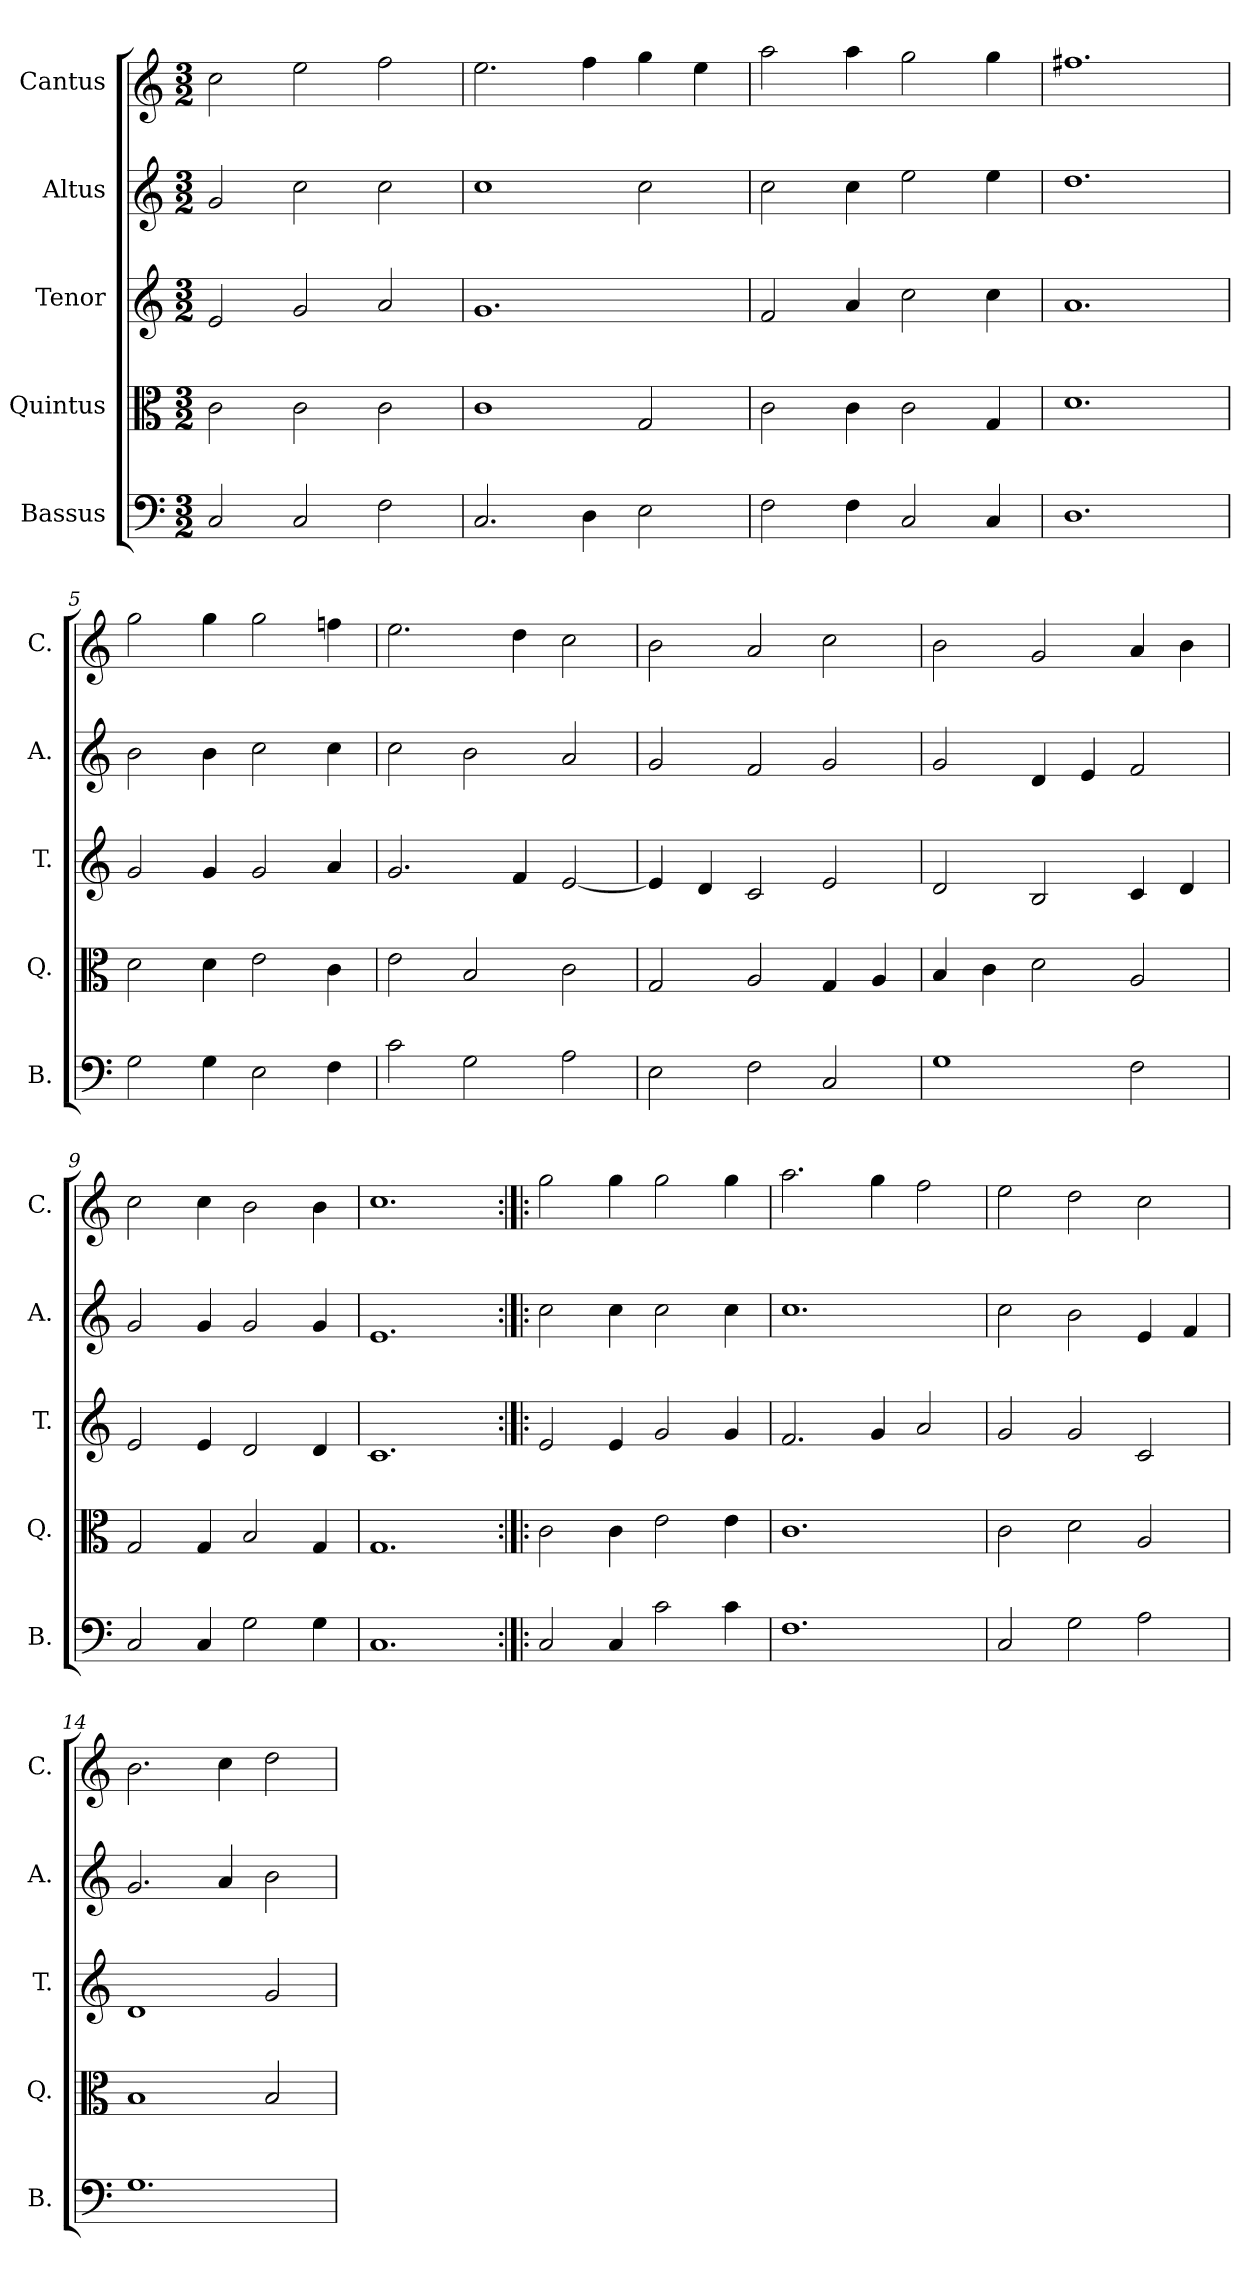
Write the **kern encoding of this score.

**kern	**kern	**kern	**kern	**kern
*part5	*part4	*part3	*part2	*part1
*staff5	*staff4	*staff3	*staff2	*staff1
*I"Bassus	*I"Quintus	*I"Tenor	*I"Altus	*I"Cantus
*I'B.	*I'Q.	*I'T.	*I'A.	*I'C.
*clefF4	*clefC3	*clefG2	*clefG2	*clefG2
*k[]	*k[]	*k[]	*k[]	*k[]
*C:	*C:	*C:	*C:	*C:
*M3/2	*M3/2	*M3/2	*M3/2	*M3/2
=1	=1	=1	=1	=1
2C/	2c\	2e/	2g/	2cc\
2C/	2c\	2g/	2cc\	2ee\
2F\	2c\	2a/	2cc\	2ff\
=2	=2	=2	=2	=2
2.C/	1c\	1.g/	1cc\	2.ee\
4D\	.	.	.	4ff\
2E\	2G/	.	2cc\	4gg\
.	.	.	.	4ee\
=3	=3	=3	=3	=3
2F\	2c\	2f/	2cc\	2aa\
4F\	4c\	4a/	4cc\	4aa\
2C/	2c\	2cc\	2ee\	2gg\
4C/	4G/	4cc\	4ee\	4gg\
=4	=4	=4	=4	=4
1.D\	1.d\	1.a/	1.dd\	1.ff#X\
=5	=5	=5	=5	=5
2G\	2d\	2g/	2b\	2gg\
4G\	4d\	4g/	4b\	4gg\
2E\	2e\	2g/	2cc\	2gg\
4F\	4c\	4a/	4cc\	4ffn\
=6	=6	=6	=6	=6
2c\	2e\	2.g/	2cc\	2.ee\
2G\	2B/	.	2b\	.
.	.	4f/	.	4dd\
2A\	2c\	[2e/	2a/	2cc\
=7	=7	=7	=7	=7
2E\	2G/	4e/]	2g/	2b\
.	.	4d/	.	.
2F\	2A/	2c/	2f/	2a/
2C/	4G/	2e/	2g/	2cc\
.	4A/	.	.	.
=8	=8	=8	=8	=8
1G\	4B/	2d/	2g/	2b\
.	4c\	.	.	.
.	2d\	2B/	4d/	2g/
.	.	.	4e/	.
2F\	2A/	4c/	2f/	4a/
.	.	4d/	.	4b\
=9	=9	=9	=9	=9
2C/	2G/	2e/	2g/	2cc\
4C/	4G/	4e/	4g/	4cc\
2G\	2B/	2d/	2g/	2b\
4G\	4G/	4d/	4g/	4b\
=10	=10	=10	=10	=10
1.C/	1.G/	1.c/	1.e/	1.cc\
=11:|!|:	=11:|!|:	=11:|!|:	=11:|!|:	=11:|!|:
2C/	2c\	2e/	2cc\	2gg\
4C/	4c\	4e/	4cc\	4gg\
2c\	2e\	2g/	2cc\	2gg\
4c\	4e\	4g/	4cc\	4gg\
=12	=12	=12	=12	=12
1.F\	1.c\	2.f/	1.cc\	2.aa\
.	.	4g/	.	4gg\
.	.	2a/	.	2ff\
=13	=13	=13	=13	=13
2C/	2c\	2g/	2cc\	2ee\
2G\	2d\	2g/	2b\	2dd\
2A\	2A/	2c/	4e/	2cc\
.	.	.	4f/	.
!!LO:LB:g=z
=14	=14	=14	=14	=14
1.G\	1B/	1d/	2.g/	2.b\
.	.	.	4a/	4cc\
.	2B/	2g/	2b\	2dd\
=	=	=	=	=
*-	*-	*-	*-	*-
